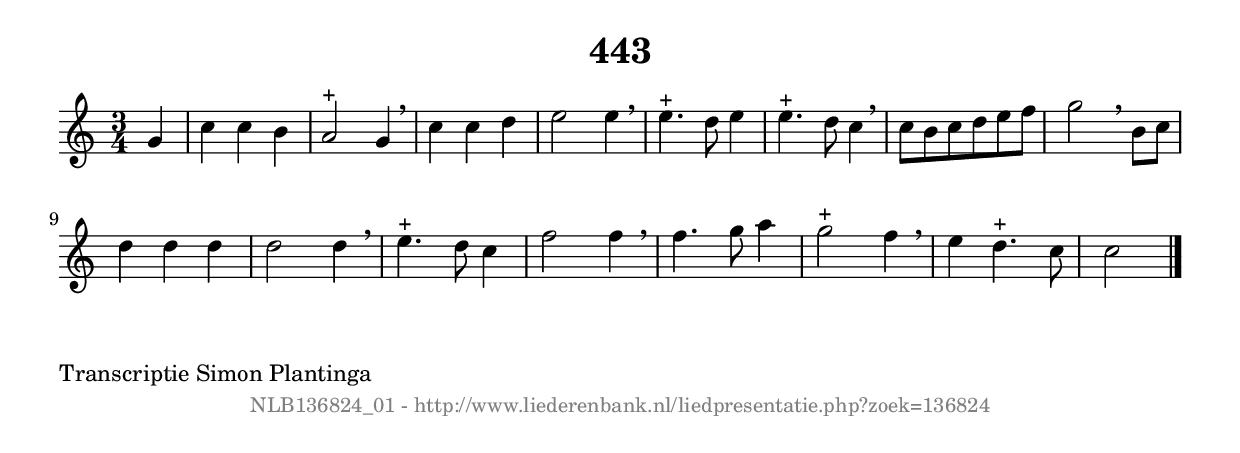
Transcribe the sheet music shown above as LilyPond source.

%
% produced by wce2krn 1.64 (7 June 2014)
%
\version"2.16"
#(append! paper-alist '(("long" . (cons (* 210 mm) (* 2000 mm)))))
#(set-default-paper-size "long")
sb = {\breathe}
mBreak = {\breathe }
bBreak = {\breathe }
x = {\once\override NoteHead #'style = #'cross }
gl=\glissando
itime={\override Staff.TimeSignature #'stencil = ##f }
ficta = {\once\set suggestAccidentals = ##t}
fine = {\once\override Score.RehearsalMark #'self-alignment-X = #1 \mark \markup {\italic{Fine}}}
dc = {\once\override Score.RehearsalMark #'self-alignment-X = #1 \mark \markup {\italic{D.C.}}}
dcf = {\once\override Score.RehearsalMark #'self-alignment-X = #1 \mark \markup {\italic{D.C. al Fine}}}
dcc = {\once\override Score.RehearsalMark #'self-alignment-X = #1 \mark \markup {\italic{D.C. al Coda}}}
ds = {\once\override Score.RehearsalMark #'self-alignment-X = #1 \mark \markup {\italic{D.S.}}}
dsf = {\once\override Score.RehearsalMark #'self-alignment-X = #1 \mark \markup {\italic{D.S. al Fine}}}
dsc = {\once\override Score.RehearsalMark #'self-alignment-X = #1 \mark \markup {\italic{D.S. al Coda}}}
pv = {\set Score.repeatCommands = #'((volta "1"))}
sv = {\set Score.repeatCommands = #'((volta "2"))}
tv = {\set Score.repeatCommands = #'((volta "3"))}
qv = {\set Score.repeatCommands = #'((volta "4"))}
xv = {\set Score.repeatCommands = #'((volta #f))}
\header{ tagline = ""
title = "443"
}
\score {{
\key c \major
\relative g'
{
\set melismaBusyProperties = #'()
\partial 32*8
\time 3/4
\tempo 4=120
\override Score.MetronomeMark #'transparent = ##t
\override Score.RehearsalMark #'break-visibility = #(vector #t #t #f)
g4 | c4 c4 b4 | a2^"+" g4 \sb | c4 c4 d4 | e2 e4 \sb | e4.^"+" d8 e4 | e4.^"+" d8 c4 \sb | c8 b8 c8 d8 e8 f8 | g2 \mBreak
b,8 c8 | d4 d4 d4 | d2 d4 \sb | e4.^"+" d8 c4 | f2 f4 \sb | f4. g8 a4 | g2^"+" f4 \sb | e4 d4.^"+" c8 | c2 \bar "|."
 }}
 \midi { }
 \layout {
            indent = 0.0\cm
}
}
\markup { \wordwrap-string #" 
Transcriptie Simon Plantinga
"}
\markup { \vspace #0 } \markup { \with-color #grey \fill-line { \center-column { \smaller "NLB136824_01 - http://www.liederenbank.nl/liedpresentatie.php?zoek=136824" } } }
